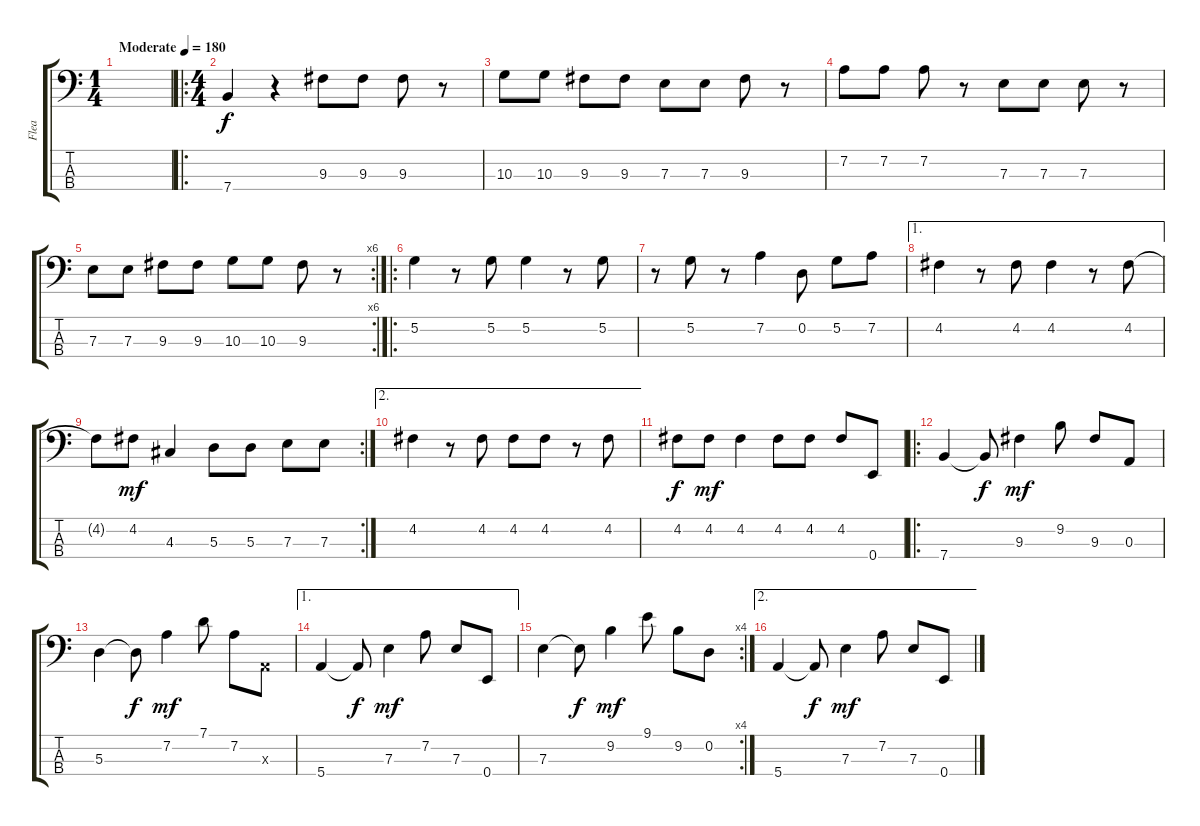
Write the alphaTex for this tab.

\track ("Flea" "Flea") {instrument electricbassfinger}
\staff {score tabs}
\tuning (G2 D2 A1 E1) {hide}
\ts (1 4)
\tempo (180 "Moderate")
\clef f4
\ks c
|
\ro
\ts (4 4)
7.4.4 r.4 9.3.8 9.3.8 9.3.8 r.8 |
10.3.8 10.3.8 9.3.8 9.3.8 7.3.8 7.3.8 9.3.8 r.8 |
7.2.8 7.2.8 7.2.8 r.8 7.3.8 7.3.8 7.3.8 r.8 |
\rc 6
7.3.8 7.3.8 9.3.8 9.3.8 10.3.8 10.3.8 9.3.8 r.8 |
\ro
5.2.4 r.8 5.2.8 5.2.4 r.8 5.2.8 |
r.8 5.2.8 r.8 7.2.4 0.2.8 5.2.8 7.2.8 |
\ae 1
4.2.4 r.8 4.2.8 4.2.4 r.8 4.2.8 |
\rc 2
4.2{t}.8{dy f} 4.2.8{dy mf} 4.3.4 5.3.8 5.3.8 7.3.8 7.3.8 |
\ae 2
4.2.4 r.8 4.2.8 4.2.8 4.2.8 r.8 4.2.8 |
4.2.8{dy f} 4.2.8{dy mf} 4.2.4 4.2.8 4.2.8 4.2.8 0.4.8 |
\ro
7.4.4 7.4{t}.8{dy f} 9.3.4{dy mf} 9.2.8 9.3.8 0.3.8 |
5.3.4 5.3{t}.8{dy f} 7.2.4{dy mf} 7.1.8 7.2.8 0.3{x}.8 |
\ae 1
5.4.4 5.4{t}.8{dy f} 7.3.4{dy mf} 7.2.8 7.3.8 0.4.8 |
\rc 4
7.3.4 7.3{t}.8{dy f} 9.2.4{dy mf} 9.1.8 9.2.8 0.2.8 |
\ae 2
5.4.4 5.4{t}.8{dy f} 7.3.4{dy mf} 7.2.8 7.3.8 0.4.8
